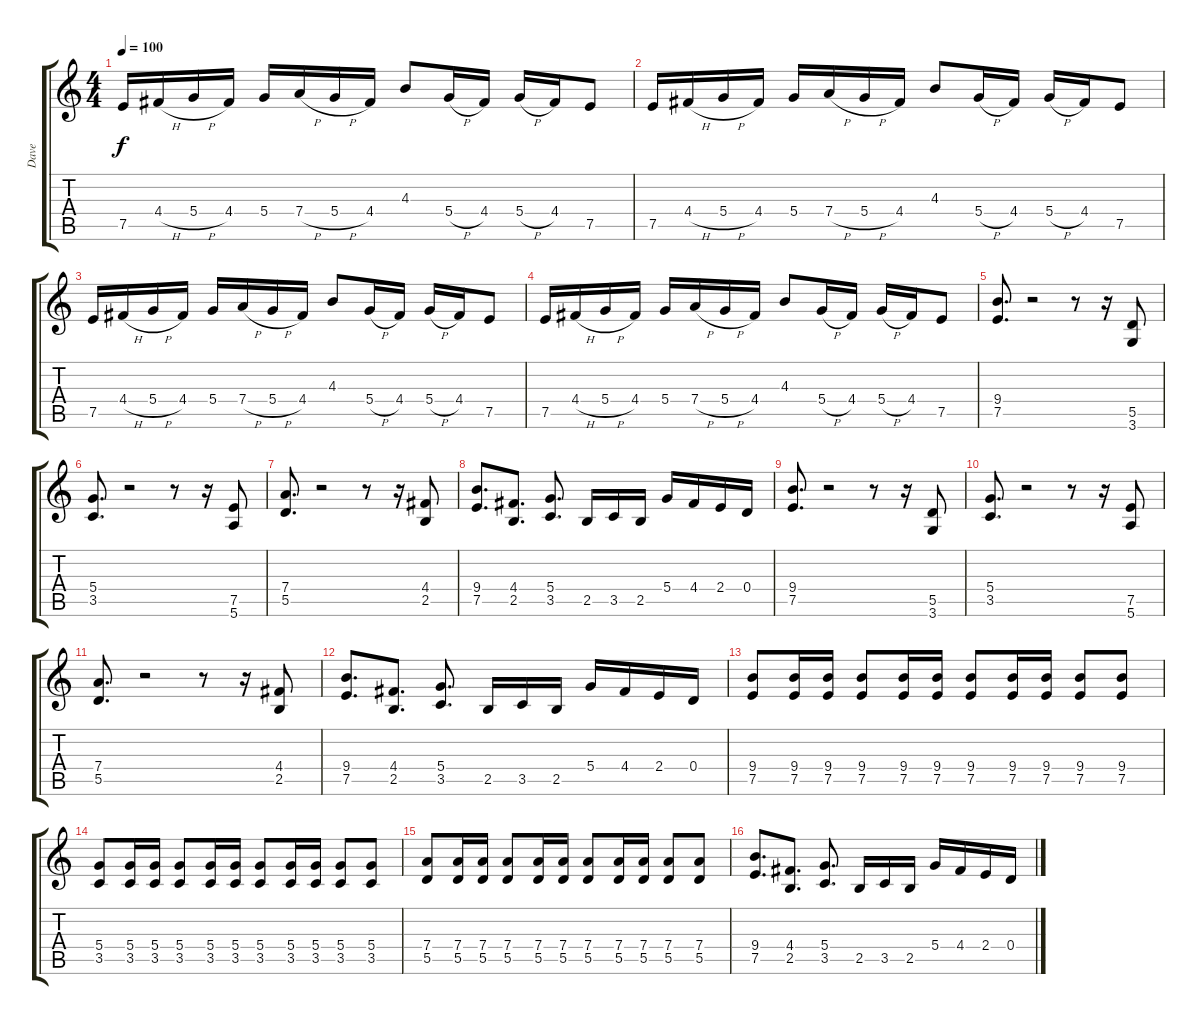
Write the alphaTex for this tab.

\track ("Dave" "Dave") {instrument distortionguitar}
\staff {score tabs}
\tuning (E4 B3 G3 D3 A2 E2) {hide}
\ts (4 4)
\tempo 100
\clef g2
\ks c
7.5.16{dy f} 4.4{h}.16 5.4{h}.16 4.4.16 5.4.16 7.4{h}.16 5.4{h}.16 4.4.16 4.3.8 5.4{h}.16 4.4.16 5.4{h}.16 4.4.16 7.5.8 |
7.5.16 4.4{h}.16 5.4{h}.16 4.4.16 5.4.16 7.4{h}.16 5.4{h}.16 4.4.16 4.3.8 5.4{h}.16 4.4.16 5.4{h}.16 4.4.16 7.5.8 |
7.5.16 4.4{h}.16 5.4{h}.16 4.4.16 5.4.16 7.4{h}.16 5.4{h}.16 4.4.16 4.3.8 5.4{h}.16 4.4.16 5.4{h}.16 4.4.16 7.5.8 |
7.5.16 4.4{h}.16 5.4{h}.16 4.4.16 5.4.16 7.4{h}.16 5.4{h}.16 4.4.16 4.3.8 5.4{h}.16 4.4.16 5.4{h}.16 4.4.16 7.5.8 |
(9.4 7.5).8{d} r.2 r.8 r.16 (5.5 3.6).8 |
(5.4 3.5).8{d} r.2 r.8 r.16 (7.5 5.6).8 |
(7.4 5.5).8{d} r.2 r.8 r.16 (4.4 2.5).8 |
(9.4 7.5).8{d} (4.4 2.5).8{d} (5.4 3.5).8{d} 2.5.16 3.5.16 2.5.16 5.4.16 4.4.16 2.4.16 0.4.16 |
(9.4 7.5).8{d} r.2 r.8 r.16 (5.5 3.6).8 |
(5.4 3.5).8{d} r.2 r.8 r.16 (7.5 5.6).8 |
(7.4 5.5).8{d} r.2 r.8 r.16 (4.4 2.5).8 |
(9.4 7.5).8{d} (4.4 2.5).8{d} (5.4 3.5).8{d} 2.5.16 3.5.16 2.5.16 5.4.16 4.4.16 2.4.16 0.4.16 |
(9.4 7.5).8 (9.4 7.5).16 (9.4 7.5).16 (9.4 7.5).8 (9.4 7.5).16 (9.4 7.5).16 (9.4 7.5).8 (9.4 7.5).16 (9.4 7.5).16 (9.4 7.5).8 (9.4 7.5).8 |
(5.4 3.5).8 (5.4 3.5).16 (5.4 3.5).16 (5.4 3.5).8 (5.4 3.5).16 (5.4 3.5).16 (5.4 3.5).8 (5.4 3.5).16 (5.4 3.5).16 (5.4 3.5).8 (5.4 3.5).8 |
(7.4 5.5).8 (7.4 5.5).16 (7.4 5.5).16 (7.4 5.5).8 (7.4 5.5).16 (7.4 5.5).16 (7.4 5.5).8 (7.4 5.5).16 (7.4 5.5).16 (7.4 5.5).8 (7.4 5.5).8 |
(9.4 7.5).8{d} (4.4 2.5).8{d} (5.4 3.5).8{d} 2.5.16 3.5.16 2.5.16 5.4.16 4.4.16 2.4.16 0.4.16
